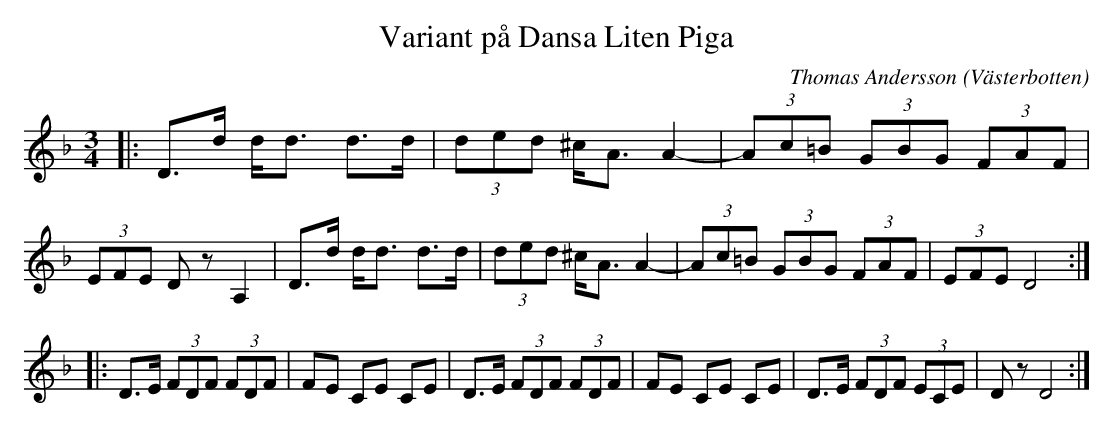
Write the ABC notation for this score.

X:1
T:Variant på Dansa Liten Piga
O:Västerbotten
C:Thomas Andersson
M:3/4
L:1/8
K:Dm
|: D>d d<d d>d | (3ded ^c<A A2- | (3Ac=B (3GBG (3FAF | (3EFE Dz A,2 |D>d d<d d>d | (3ded ^c<A A2- | (3Ac=B (3GBG (3FAF | (3EFE D4 :|
|:D>E (3FDF (3FDF | FE CE CE |D>E (3FDF (3FDF | FE CE CE |D>E (3FDF (3ECE | Dz D4 :|
